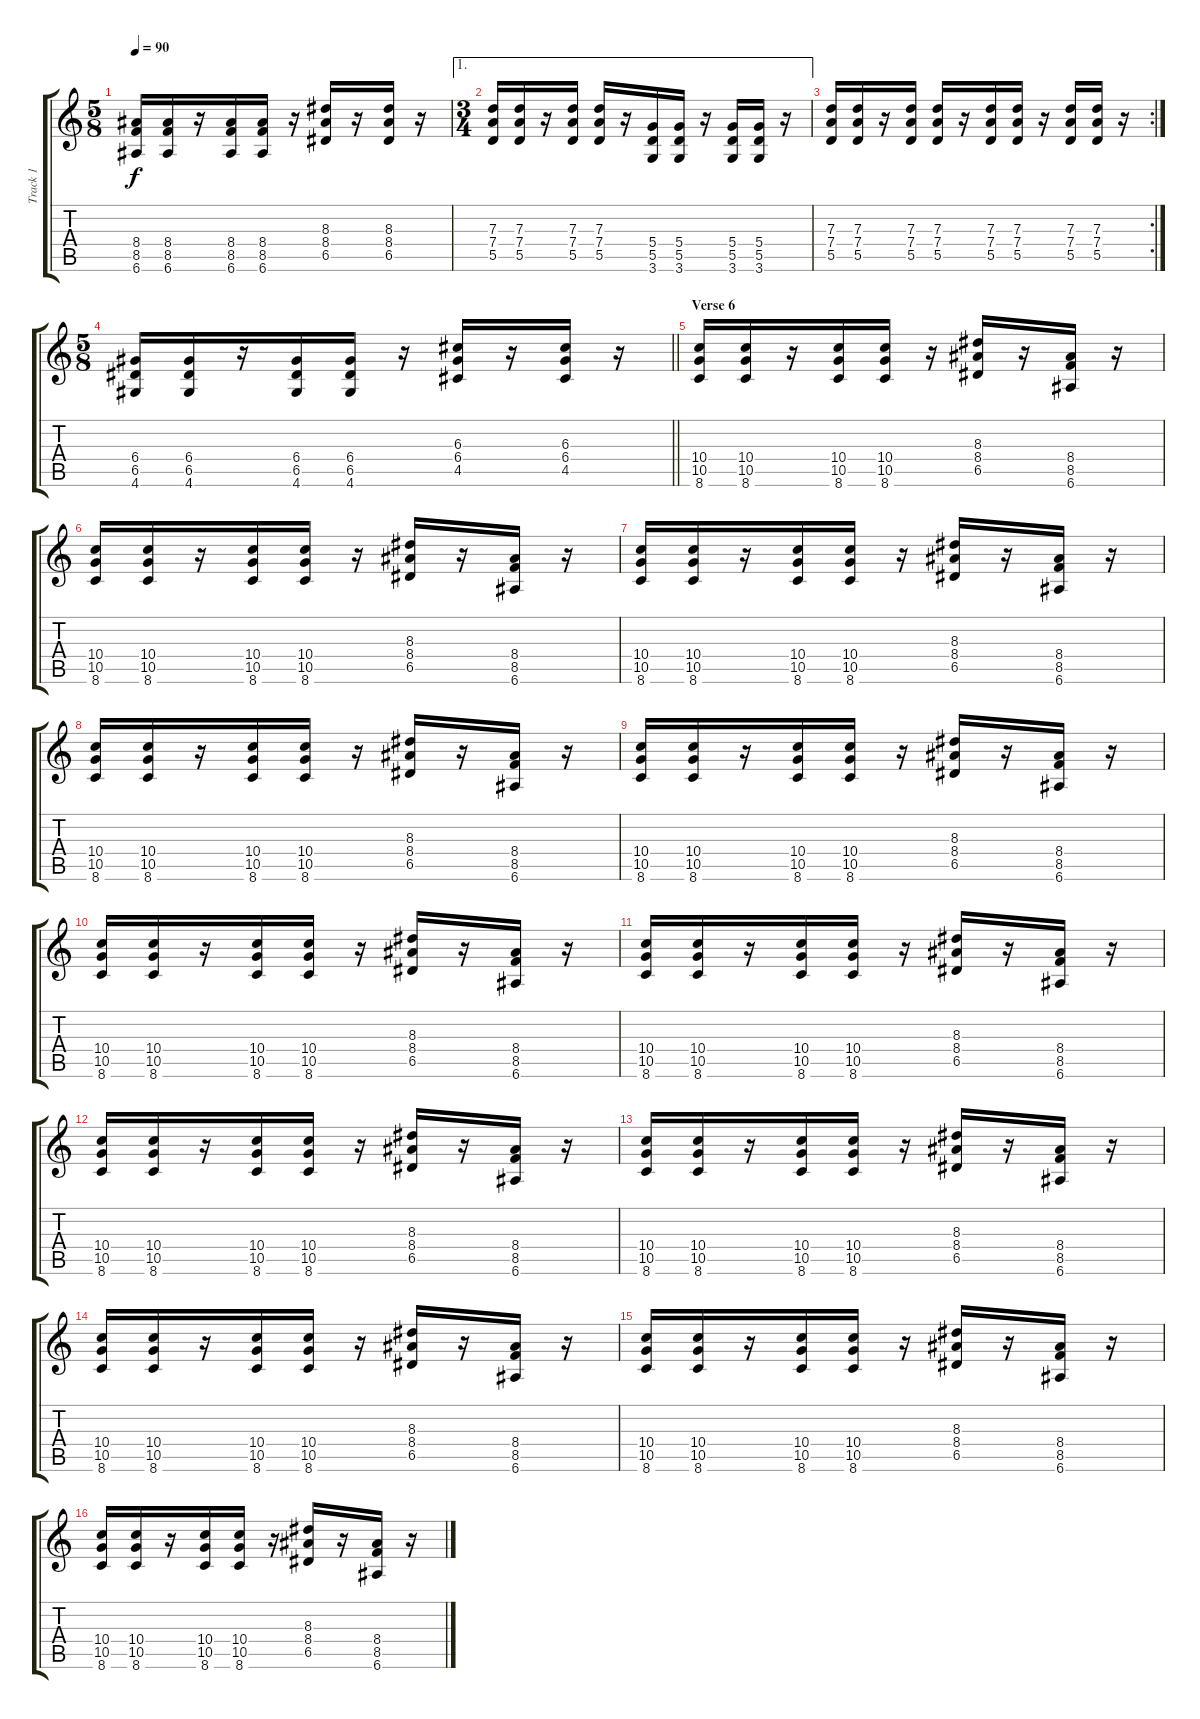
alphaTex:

\track ("Track 1" "Track 1") {instrument acousticguitarsteel}
\staff {score tabs}
\tuning (E4 B3 G3 D3 A2 E2) {hide}
\ts (5 8)
\tempo 90
\clef g2
\ks c
(8.4 8.5 6.6).16{dy f} (8.4 8.5 6.6).16 r.16 (8.4 8.5 6.6).16 (8.4 8.5 6.6).16 r.16 (8.3 8.4 6.5).16 r.16 (8.3 8.4 6.5).16 r.16 |
\ae 1
\ts (3 4)
(7.3 7.4 5.5).16 (7.3 7.4 5.5).16 r.16 (7.3 7.4 5.5).16 (7.3 7.4 5.5).16 r.16 (5.4 5.5 3.6).16 (5.4 5.5 3.6).16 r.16 (5.4 5.5 3.6).16 (5.4 5.5 3.6).16 r.16 |
\rc 2
(7.3 7.4 5.5).16 (7.3 7.4 5.5).16 r.16 (7.3 7.4 5.5).16 (7.3 7.4 5.5).16 r.16 (7.3 7.4 5.5).16 (7.3 7.4 5.5).16 r.16 (7.3 7.4 5.5).16 (7.3 7.4 5.5).16 r.16 |
\ts (5 8)
\barLineRight lightlight
(6.4 6.5 4.6).16 (6.4 6.5 4.6).16 r.16 (6.4 6.5 4.6).16 (6.4 6.5 4.6).16 r.16 (6.3 6.4 4.5).16 r.16 (6.3 6.4 4.5).16 r.16 |
\section ("" "Verse 6")
(10.4 10.5 8.6).16 (10.4 10.5 8.6).16 r.16 (10.4 10.5 8.6).16 (10.4 10.5 8.6).16 r.16 (8.3 8.4 6.5).16 r.16 (8.4 8.5 6.6).16 r.16 |
(10.4 10.5 8.6).16 (10.4 10.5 8.6).16 r.16 (10.4 10.5 8.6).16 (10.4 10.5 8.6).16 r.16 (8.3 8.4 6.5).16 r.16 (8.4 8.5 6.6).16 r.16 |
(10.4 10.5 8.6).16 (10.4 10.5 8.6).16 r.16 (10.4 10.5 8.6).16 (10.4 10.5 8.6).16 r.16 (8.3 8.4 6.5).16 r.16 (8.4 8.5 6.6).16 r.16 |
(10.4 10.5 8.6).16 (10.4 10.5 8.6).16 r.16 (10.4 10.5 8.6).16 (10.4 10.5 8.6).16 r.16 (8.3 8.4 6.5).16 r.16 (8.4 8.5 6.6).16 r.16 |
(10.4 10.5 8.6).16 (10.4 10.5 8.6).16 r.16 (10.4 10.5 8.6).16 (10.4 10.5 8.6).16 r.16 (8.3 8.4 6.5).16 r.16 (8.4 8.5 6.6).16 r.16 |
(10.4 10.5 8.6).16 (10.4 10.5 8.6).16 r.16 (10.4 10.5 8.6).16 (10.4 10.5 8.6).16 r.16 (8.3 8.4 6.5).16 r.16 (8.4 8.5 6.6).16 r.16 |
(10.4 10.5 8.6).16 (10.4 10.5 8.6).16 r.16 (10.4 10.5 8.6).16 (10.4 10.5 8.6).16 r.16 (8.3 8.4 6.5).16 r.16 (8.4 8.5 6.6).16 r.16 |
(10.4 10.5 8.6).16 (10.4 10.5 8.6).16 r.16 (10.4 10.5 8.6).16 (10.4 10.5 8.6).16 r.16 (8.3 8.4 6.5).16 r.16 (8.4 8.5 6.6).16 r.16 |
(10.4 10.5 8.6).16 (10.4 10.5 8.6).16 r.16 (10.4 10.5 8.6).16 (10.4 10.5 8.6).16 r.16 (8.3 8.4 6.5).16 r.16 (8.4 8.5 6.6).16 r.16 |
(10.4 10.5 8.6).16 (10.4 10.5 8.6).16 r.16 (10.4 10.5 8.6).16 (10.4 10.5 8.6).16 r.16 (8.3 8.4 6.5).16 r.16 (8.4 8.5 6.6).16 r.16 |
(10.4 10.5 8.6).16 (10.4 10.5 8.6).16 r.16 (10.4 10.5 8.6).16 (10.4 10.5 8.6).16 r.16 (8.3 8.4 6.5).16 r.16 (8.4 8.5 6.6).16 r.16 |
(10.4 10.5 8.6).16 (10.4 10.5 8.6).16 r.16 (10.4 10.5 8.6).16 (10.4 10.5 8.6).16 r.16 (8.3 8.4 6.5).16 r.16 (8.4 8.5 6.6).16 r.16
